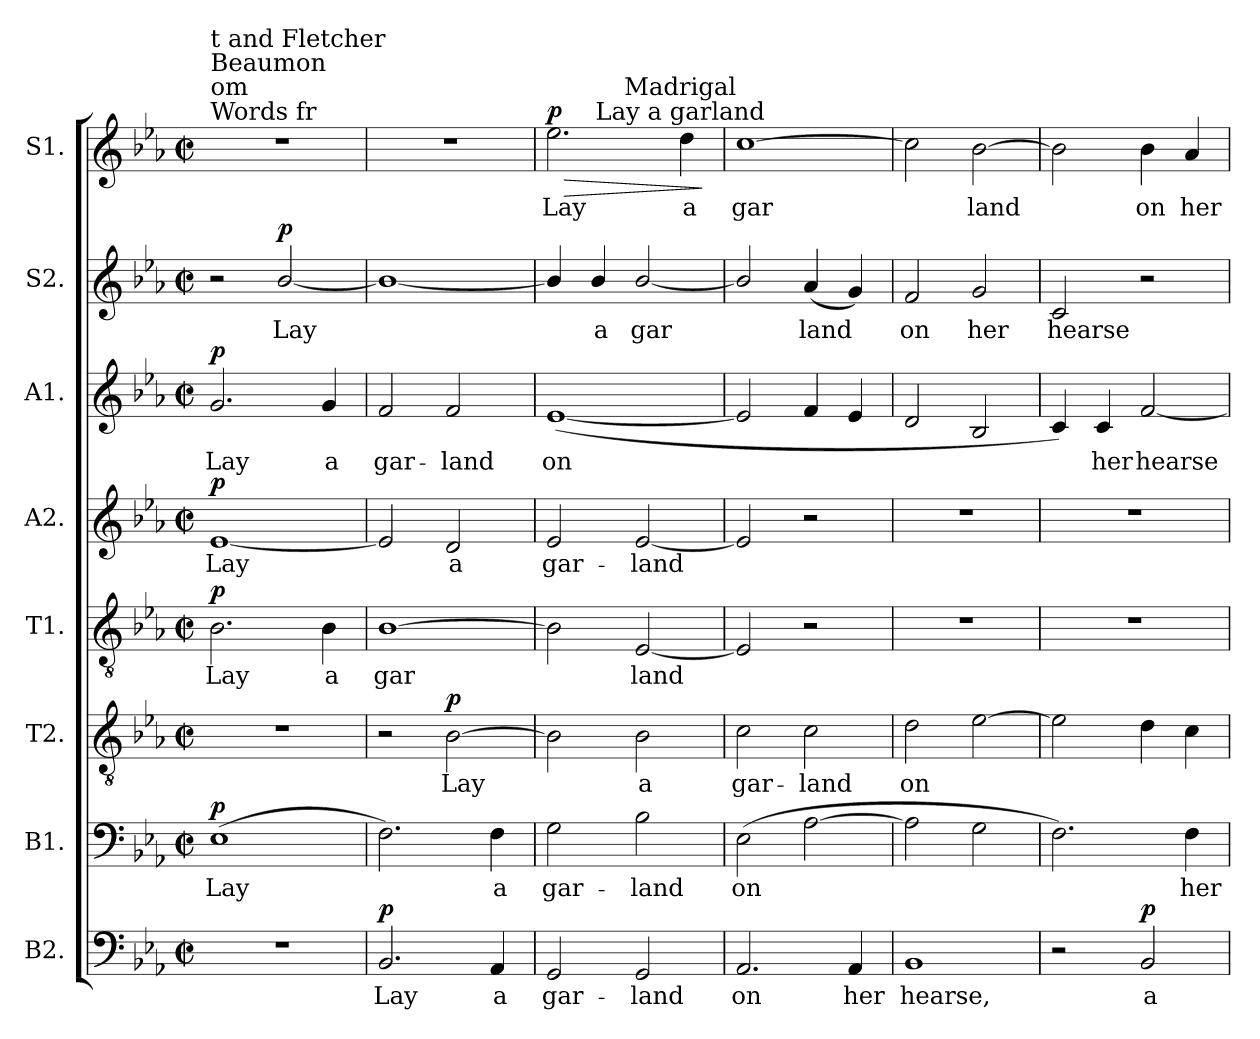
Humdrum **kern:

**kern	**text	**dynam	**kern	**text	**dynam	**kern	**text	**dynam	**kern	**text	**dynam	**kern	**text	**dynam	**kern	**text	**dynam	**kern	**text	**dynam	**kern	**text	**dynam
*part8	*part8	*part8	*part7	*part7	*part7	*part6	*part6	*part6	*part5	*part5	*part5	*part4	*part4	*part4	*part3	*part3	*part3	*part2	*part2	*part2	*part1	*part1	*part1
*staff8	*staff8	*staff8	*staff7	*staff7	*staff7	*staff6	*staff6	*staff6	*staff5	*staff5	*staff5	*staff4	*staff4	*staff4	*staff3	*staff3	*staff3	*staff2	*staff2	*staff2	*staff1	*staff1	*staff1
*I"B2.	*	*	*I"B1.	*	*	*I"T2.	*	*	*I"T1.	*	*	*I"A2.	*	*	*I"A1.	*	*	*I"S2.	*	*	*I"S1.	*	*
*clefF4	*	*	*clefF4	*	*	*clefGv2	*	*	*clefGv2	*	*	*clefG2	*	*	*clefG2	*	*	*clefG2	*	*	*clefG2	*	*
*k[b-e-a-]	*	*	*k[b-e-a-]	*	*	*k[b-e-a-]	*	*	*k[b-e-a-]	*	*	*k[b-e-a-]	*	*	*k[b-e-a-]	*	*	*k[b-e-a-]	*	*	*k[b-e-a-]	*	*
*E-:	*	*	*E-:	*	*	*E-:	*	*	*E-:	*	*	*E-:	*	*	*E-:	*	*	*E-:	*	*	*E-:	*	*
*M2/2	*	*	*M2/2	*	*	*M2/2	*	*	*M2/2	*	*	*M2/2	*	*	*M2/2	*	*	*M2/2	*	*	*M2/2	*	*
*met(c|)	*	*	*met(c|)	*	*	*met(c|)	*	*	*met(c|)	*	*	*met(c|)	*	*	*met(c|)	*	*	*met(c|)	*	*	*met(c|)	*	*
*MM132	*	*	*MM132	*	*	*MM132	*	*	*MM132	*	*	*MM132	*	*	*MM132	*	*	*MM132	*	*	*MM132	*	*
=1	=1	=1	=1	=1	=1	=1	=1	=1	=1	=1	=1	=1	=1	=1	=1	=1	=1	=1	=1	=1	=1	=1	=1
!	!	!	!	!	!	!	!	!	!	!	!	!	!	!	!	!	!	!	!	!	!LO:TX:a:t=Words fr	!	!
!	!	!	!	!	!	!	!	!	!	!	!	!	!	!	!	!	!	!	!	!	!LO:TX:a:t=om	!	!
!	!	!	!	!	!	!	!	!	!	!	!	!	!	!	!	!	!	!	!	!	!LO:TX:a:t=Beaumon	!	!
!	!	!	!	!	!	!	!	!	!	!	!	!	!	!	!	!	!	!	!	!	!LO:TX:a:t=t and Fletcher	!	!
!	!	!	!	!LO:LY:b	!LO:DY:a	!	!	!	!	!LO:LY:b	!LO:DY:a	!	!LO:LY:b	!LO:DY:a	!	!LO:LY:b	!LO:DY:a	!	!	!	!	!	!
1r	.	.	(>1E-	Lay	p	1r	.	.	2.B-	Lay	p	[1e-	Lay	p	2.g	Lay	p	2r	.	.	1r	.	.
!	!	!	!	!	!	!	!	!	!	!	!	!	!	!	!	!	!	!	!LO:LY:b	!LO:DY:a	!	!	!
.	.	.	.	.	.	.	.	.	.	.	.	.	.	.	.	.	.	[2b-/	Lay	p	.	.	.
!	!	!	!	!	!	!	!	!	!	!LO:LY:b	!	!	!	!	!	!LO:LY:b	!	!	!	!	!	!	!
.	.	.	.	.	.	.	.	.	4B-	a	.	.	.	.	4g	a	.	.	.	.	.	.	.
=2	=2	=2	=2	=2	=2	=2	=2	=2	=2	=2	=2	=2	=2	=2	=2	=2	=2	=2	=2	=2	=2	=2	=2
!	!LO:LY:b	!LO:DY:a	!	!	!	!	!	!	!	!LO:LY:b	!	!	!	!	!	!LO:LY:b	!	!	!	!	!	!	!
2.BB-	Lay	p	2.F)	.	.	2r	.	.	[1B-	gar	.	2e-]	.	.	2f	gar-	.	1b-/_	.	.	1r	.	.
!	!	!	!	!	!	!	!LO:LY:b	!LO:DY:b	!	!	!	!	!LO:LY:b	!	!	!LO:LY:b	!	!	!	!	!	!	!
.	.	.	.	.	.	[2B-	Lay	p	.	.	.	2d	a	.	2f	-land	.	.	.	.	.	.	.
!	!LO:LY:b	!	!	!LO:LY:b	!	!	!	!	!	!	!	!	!	!	!	!	!	!	!	!	!	!	!
4AA-	a	.	4F	a	.	.	.	.	.	.	.	.	.	.	.	.	.	.	.	.	.	.	.
=3	=3	=3	=3	=3	=3	=3	=3	=3	=3	=3	=3	=3	=3	=3	=3	=3	=3	=3	=3	=3	=3	=3	=3
!	!LO:LY:b	!	!	!LO:LY:b	!	!	!	!	!	!	!	!	!LO:LY:b	!	!	!LO:LY:b	!	!	!	!	!	!LO:LY:b	!LO:HP:b
!	!	!	!	!	!	!	!	!	!	!	!	!	!	!	!	!	!	!	!	!	!	!	!LO:DY:n=1:a
2GG	gar-	.	2G	gar-	.	2B-]	.	.	2B-]	.	.	2e-	gar-	.	(<[1e-	on	.	4b-/]	.	.	2.ee-	Lay	> p
!	!	!	!	!	!	!	!	!	!	!	!	!	!	!	!	!	!	!	!LO:LY:b	!	!	!	!
.	.	.	.	.	.	.	.	.	.	.	.	.	.	.	.	.	.	4b-/	a	.	.	.	.
!	!LO:LY:b	!	!	!LO:LY:b	!	!	!LO:LY:b	!	!	!LO:LY:b	!	!	!LO:LY:b	!	!	!	!	!	!LO:LY:b	!	!	!	!
2GG	-land	.	2B-	-land	.	2B-	a	.	[2E-	land	.	[2e-	-land	.	.	.	.	[2b-/	gar	.	.	.	.
!	!	!	!	!	!	!	!	!	!	!	!	!	!	!	!	!	!	!	!	!	!LO:TX:a:cj:t=Lay a garland	!	!
!	!	!	!	!	!	!	!	!	!	!	!	!	!	!	!	!	!	!	!	!	!LO:TX:a:cj:t=Madrigal	!	!
!	!	!	!	!	!	!	!	!	!	!	!	!	!	!	!	!	!	!	!	!	!	!LO:LY:b	!
.	.	.	.	.	.	.	.	.	.	.	.	.	.	.	.	.	.	.	.	.	4dd	a	.
.	.	.	.	.	.	.	.	.	.	.	.	.	.	.	.	.	.	.	.	.	.	.	]
=4	=4	=4	=4	=4	=4	=4	=4	=4	=4	=4	=4	=4	=4	=4	=4	=4	=4	=4	=4	=4	=4	=4	=4
!	!LO:LY:b	!	!	!LO:LY:b	!	!	!LO:LY:b	!	!	!	!	!	!	!	!	!	!	!	!	!	!	!LO:LY:b	!
2.AA-	on	.	(>2E-	on	.	2c	gar-	.	2E-]	.	.	2e-]	.	.	2e-]	.	.	2b-/]	.	.	[1cc	gar	.
!	!	!	!	!	!	!	!LO:LY:b	!	!	!	!	!	!	!	!	!	!	!	!LO:LY:b	!	!	!	!
.	.	.	[2A-	.	.	2c	-land	.	2r	.	.	2r	.	.	4f	.	.	(<4a-	land	.	.	.	.
!	!LO:LY:b	!	!	!	!	!	!	!	!	!	!	!	!	!	!	!	!	!	!	!	!	!	!
4AA-	her	.	.	.	.	.	.	.	.	.	.	.	.	.	4e-	.	.	4g)	.	.	.	.	.
=5	=5	=5	=5	=5	=5	=5	=5	=5	=5	=5	=5	=5	=5	=5	=5	=5	=5	=5	=5	=5	=5	=5	=5
!	!LO:LY:b	!	!	!	!	!	!LO:LY:b	!	!	!	!	!	!	!	!	!	!	!	!LO:LY:b	!	!	!	!
1BB-	hearse,	.	2A-]	.	.	2d	on	.	1r	.	.	1r	.	.	2d	.	.	2f	on	.	2cc]	.	.
!	!	!	!	!	!	!	!	!	!	!	!	!	!	!	!	!	!	!	!LO:LY:b	!	!	!LO:LY:b	!
.	.	.	2G	.	.	[2e-	.	.	.	.	.	.	.	.	2B-	.	.	2g	her	.	[2b-	land	.
=6	=6	=6	=6	=6	=6	=6	=6	=6	=6	=6	=6	=6	=6	=6	=6	=6	=6	=6	=6	=6	=6	=6	=6
!	!	!	!	!	!	!	!	!	!	!	!	!	!	!	!	!	!	!	!LO:LY:b	!	!	!	!
2r	.	.	2.F)	.	.	2e-]	.	.	1r	.	.	1r	.	.	4c)	.	.	2c	hearse	.	2b-]	.	.
!	!	!	!	!	!	!	!	!	!	!	!	!	!	!	!	!LO:LY:b	!	!	!	!	!	!	!
.	.	.	.	.	.	.	.	.	.	.	.	.	.	.	4c	her	.	.	.	.	.	.	.
!	!LO:LY:b	!LO:DY:a	!	!	!	!	!	!	!	!	!	!	!	!	!	!LO:LY:b	!	!	!	!	!	!LO:LY:b	!
2BB-	a	p	.	.	.	4d	.	.	.	.	.	.	.	.	[2f	hearse	.	2r	.	.	4b-	on	.
!	!	!	!	!LO:LY:b	!	!	!	!	!	!	!	!	!	!	!	!	!	!	!	!	!	!LO:LY:b	!
.	.	.	4F	her	.	4c	.	.	.	.	.	.	.	.	.	.	.	.	.	.	4a-	her	.
=	=	=	=	=	=	=	=	=	=	=	=	=	=	=	=	=	=	=	=	=	=	=	=
*-	*-	*-	*-	*-	*-	*-	*-	*-	*-	*-	*-	*-	*-	*-	*-	*-	*-	*-	*-	*-	*-	*-	*-
